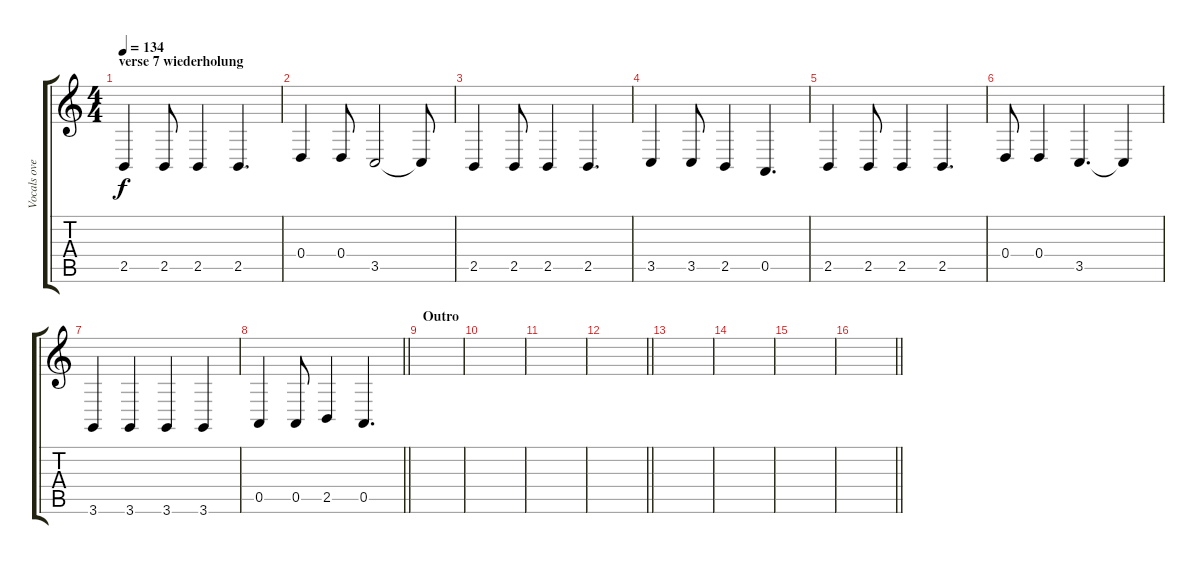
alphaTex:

\track ("Vocals overdub" "Vocals ove") {instrument englishhorn}
\staff {score tabs}
\tuning (E4 B3 G3 D3 A2 E2) {hide}
\ts (4 4)
\section ("" "verse 7 wiederholung")
\tempo 134
\clef g2
\ks c
2.5.4{dy f} 2.5.8 2.5.4 2.5.4{d} |
0.4.4 0.4.8 3.5.2 3.5{t}.8 |
2.5.4 2.5.8 2.5.4 2.5.4{d} |
3.5.4 3.5.8 2.5.4 0.5.4{d} |
2.5.4 2.5.8 2.5.4 2.5.4{d} |
0.4.8 0.4.4 3.5.4{d} 3.5{t}.4 |
3.6.4 3.6.4 3.6.4 3.6.4 |
\barLineRight lightlight
0.5.4 0.5.8 2.5.4 0.5.4{d} |
\section ("" "Outro")
|
|
|
\barLineRight lightlight
|
|
|
|
\barLineRight lightlight
